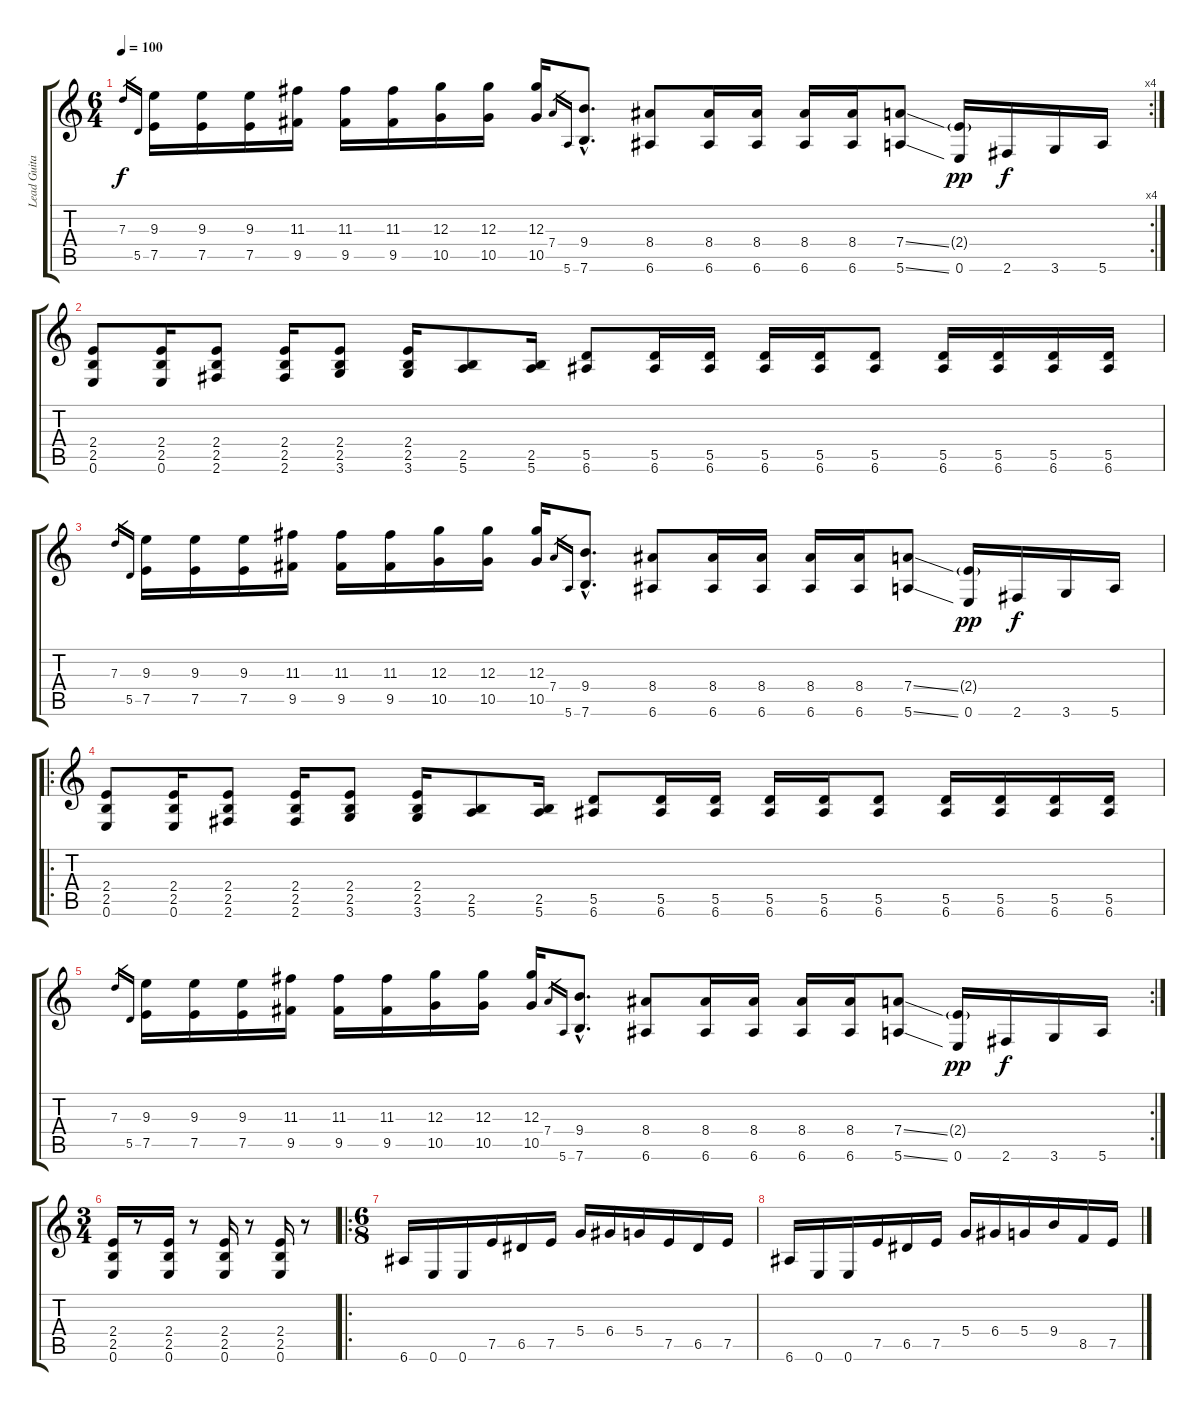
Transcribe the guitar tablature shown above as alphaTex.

\track ("Lead Guitar" "Lead Guita") {instrument distortionguitar}
\staff {score tabs}
\tuning (E4 B3 G3 D3 A2 E2) {hide}
\rc 4
\ts (6 4)
\tempo 100
\clef g2
\ks c
7.3.16{gr dy f} 5.5.16{gr} (9.3 7.5).16 (9.3 7.5).16 (9.3 7.5).16 (11.3 9.5).16 (11.3 9.5).16 (11.3 9.5).16 (12.3 10.5).16 (12.3 10.5).16 (12.3 10.5).16 7.4.16{gr} 5.6.16{gr} (9.4{hac} 7.6{hac}).8{d} (8.4 6.6).8 (8.4 6.6).16 (8.4 6.6).16 (8.4 6.6).16 (8.4 6.6).16 (7.4{ss} 5.6{ss}).8 (2.4{g} 0.6).16{dy pp} 2.6.16{dy f} 3.6.16 5.6.16 |
(2.4 2.5 0.6).8 (2.4 2.5 0.6).16 (2.4 2.5 2.6).8 (2.4 2.5 2.6).16 (2.4 2.5 3.6).8 (2.4 2.5 3.6).16 (2.5 5.6).8 (2.5 5.6).16 (5.5 6.6).8 (5.5 6.6).16 (5.5 6.6).16 (5.5 6.6).16 (5.5 6.6).16 (5.5 6.6).8 (5.5 6.6).16 (5.5 6.6).16 (5.5 6.6).16 (5.5 6.6).16 |
7.3.16{gr} 5.5.16{gr} (9.3 7.5).16 (9.3 7.5).16 (9.3 7.5).16 (11.3 9.5).16 (11.3 9.5).16 (11.3 9.5).16 (12.3 10.5).16 (12.3 10.5).16 (12.3 10.5).16 7.4.16{gr} 5.6.16{gr} (9.4{hac} 7.6{hac}).8{d} (8.4 6.6).8 (8.4 6.6).16 (8.4 6.6).16 (8.4 6.6).16 (8.4 6.6).16 (7.4{ss} 5.6{ss}).8 (2.4{g} 0.6).16{dy pp} 2.6.16{dy f} 3.6.16 5.6.16 |
\ro
(2.4 2.5 0.6).8{balance 3} (2.4 2.5 0.6).16 (2.4 2.5 2.6).8 (2.4 2.5 2.6).16 (2.4 2.5 3.6).8 (2.4 2.5 3.6).16 (2.5 5.6).8 (2.5 5.6).16 (5.5 6.6).8 (5.5 6.6).16 (5.5 6.6).16 (5.5 6.6).16 (5.5 6.6).16 (5.5 6.6).8 (5.5 6.6).16 (5.5 6.6).16 (5.5 6.6).16 (5.5 6.6).16 |
\rc 2
7.3.16{gr} 5.5.16{gr} (9.3 7.5).16 (9.3 7.5).16 (9.3 7.5).16 (11.3 9.5).16 (11.3 9.5).16 (11.3 9.5).16 (12.3 10.5).16 (12.3 10.5).16 (12.3 10.5).16 7.4.16{gr} 5.6.16{gr} (9.4{hac} 7.6{hac}).8{d} (8.4 6.6).8 (8.4 6.6).16 (8.4 6.6).16 (8.4 6.6).16 (8.4 6.6).16 (7.4{ss} 5.6{ss}).8 (2.4{g} 0.6).16{dy pp} 2.6.16{dy f} 3.6.16 5.6.16 |
\ts (3 4)
(2.4 2.5 0.6).16{balance 8} r.8 (2.4 2.5 0.6).16 r.8 (2.4 2.5 0.6).16 r.8 (2.4 2.5 0.6).16 r.8 |
\ro
\ts (6 8)
6.6.16 0.6.16 0.6.16 7.5.16 6.5.16 7.5.16 5.4.16 6.4.16 5.4.16 7.5.16 6.5.16 7.5.16 |
6.6.16 0.6.16 0.6.16 7.5.16 6.5.16 7.5.16 5.4.16 6.4.16 5.4.16 9.4.16 8.5.16 7.5.16
